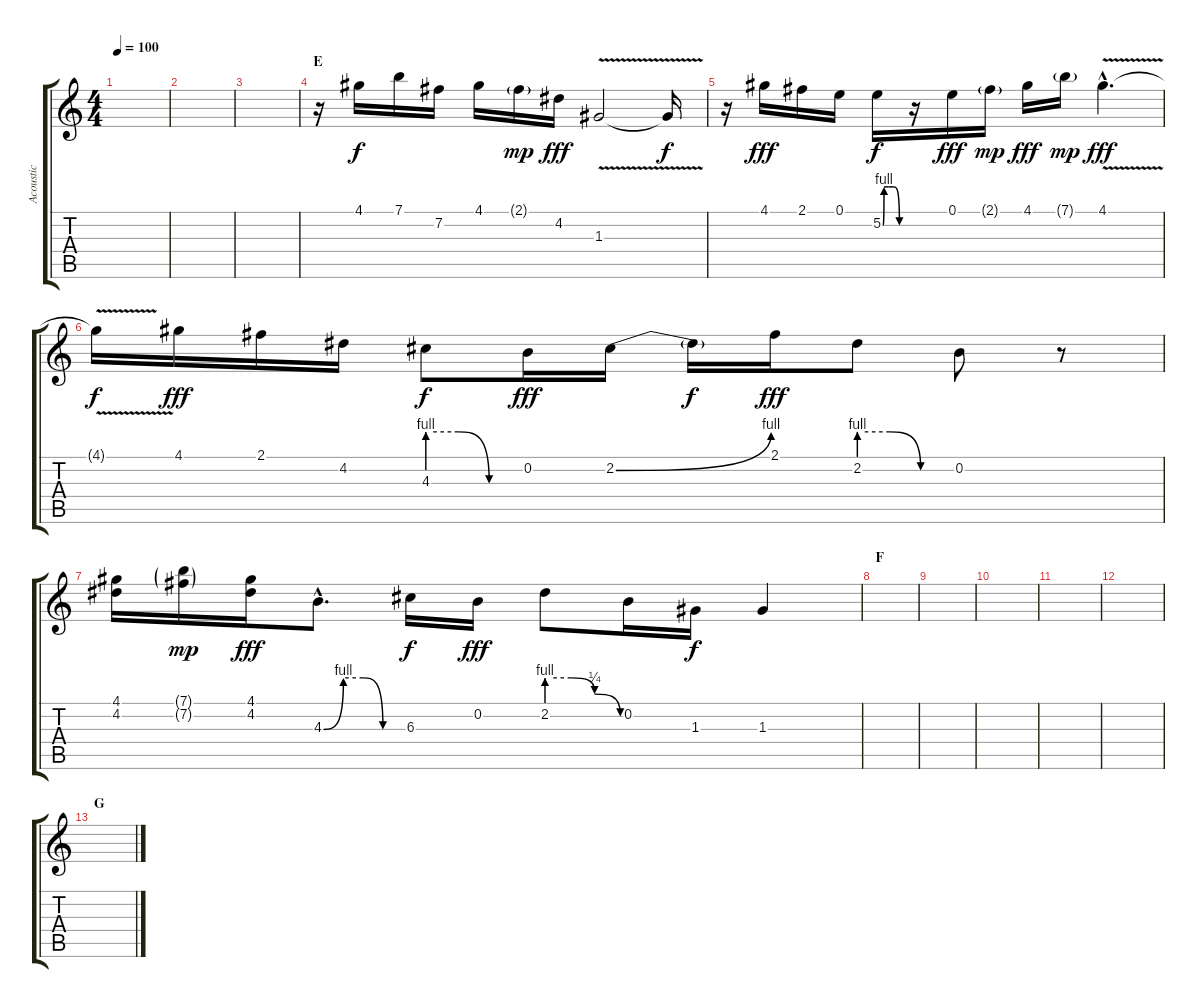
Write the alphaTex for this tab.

\track ("Acoustic" "Acoustic") {instrument acousticguitarsteel}
\staff {score tabs}
\tuning (E4 B3 G3 D3 A2 E2) {hide}
\ts (4 4)
\tempo 100
\clef g2
\ks c
|
|
|
\section ("" "E")
r.16 4.1.16 7.1.16 7.2.16 4.1.16 2.1{g}.16{dy mp} 4.2.16{dy fff} 1.3{v}.2 1.3{t}.16{dy f} |
r.16 4.1.16{dy fff} 2.1.16 0.1.16 5.2{be (custom 0 0 3 4 15 4 30 4 45 0 60 0)}.16{dy f} r.16 0.1.16{dy fff} 2.1{g}.16{dy mp} 4.1.16{dy fff} 7.1{g}.16{dy mp} 4.1{v hac}.4{d dy fff} |
4.1{t}.16{dy f} 4.1.16{dy fff} 2.1.16 4.2.16 4.3{be (custom 0 4 20 4 40 0 60 0)}.8{dy f} 0.2.16{dy fff} 2.2{be (bend 0 0 60 4)}.16 2.2{t}.16{dy f} 2.1.16{dy fff} 2.2{be (custom 0 4 20 4 40 0 60 0)}.8 0.2.8 r.8 |
(4.1 4.2).16 (7.1{g} 7.2{g}).16{dy mp} (4.1 4.2).16{dy fff} 4.3{be (custom 0 0 15 4 30 4 45 0 60 0) hac}.8{d} 6.3.16{dy f} 0.2.16{dy fff} 2.2{be (custom 0 4 20 4 39 1 60 0)}.8 0.2.16 1.3.16{dy f} 1.3.4 |
\section ("" "F")
|
|
|
|
|
\section ("" "G")
